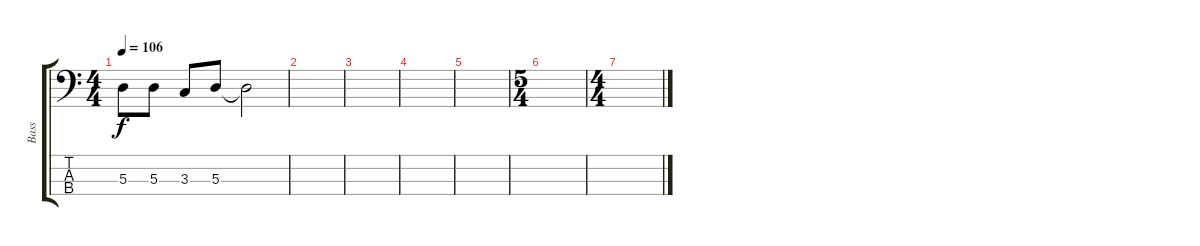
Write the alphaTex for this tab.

\track ("Bass" "Bass") {instrument acousticguitarnylon}
\staff {score tabs}
\tuning (G2 D2 A1 E1) {hide}
\ts (4 4)
\tempo 106
\clef f4
\ks c
5.3.8{dy f} 5.3.8 3.3.8 5.3.8 5.3{t}.2 |
|
|
|
|
\ts (5 4)
|
\ts (4 4)
